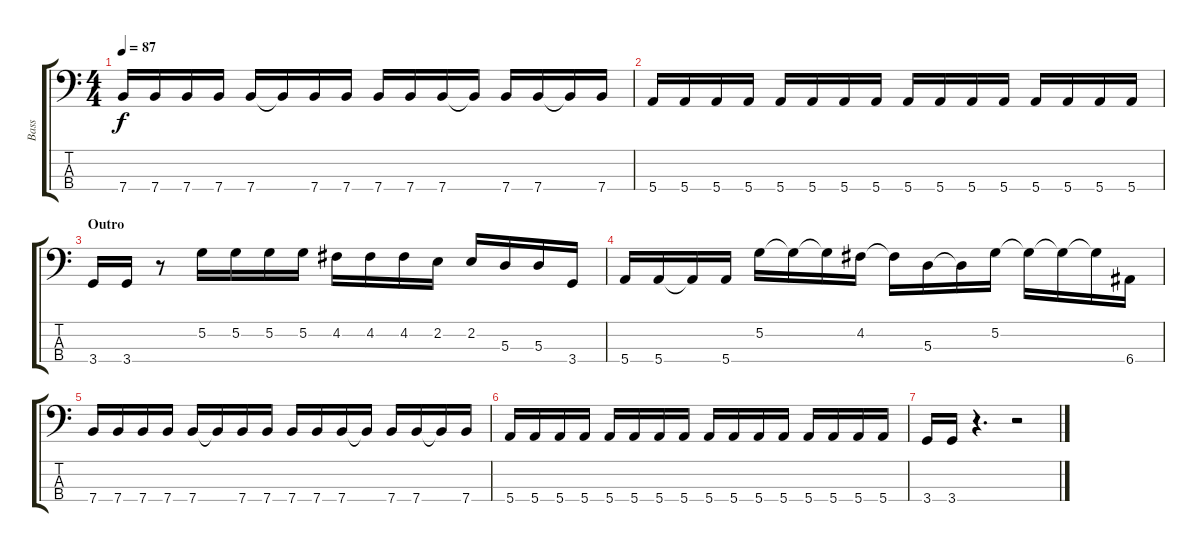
\track ("Bass" "Bass") {instrument electricbasspick}
\staff {score tabs}
\tuning (G2 D2 A1 E1) {hide}
\ts (4 4)
\tempo 87
\clef f4
\ks c
7.4.16{dy f} 7.4.16 7.4.16 7.4.16 7.4.16 7.4{t}.16 7.4.16 7.4.16 7.4.16 7.4.16 7.4.16 7.4{t}.16 7.4.16 7.4.16 7.4{t}.16 7.4.16 |
5.4.16 5.4.16 5.4.16 5.4.16 5.4.16 5.4.16 5.4.16 5.4.16 5.4.16 5.4.16 5.4.16 5.4.16 5.4.16 5.4.16 5.4.16 5.4.16 |
\section ("" "Outro")
3.4.16 3.4.16 r.8 5.2.16 5.2.16 5.2.16 5.2.16 4.2.16 4.2.16 4.2.16 2.2.16 2.2.16 5.3.16 5.3.16 3.4.16 |
5.4.16 5.4.16 5.4{t}.16 5.4.16 5.2.16 5.2{t}.16 5.2{t}.16 4.2.16 4.2{t}.16 5.3.16 5.3{t}.16 5.2.16 5.2{t}.16 5.2{t}.16 5.2{t}.16 6.4.16 |
7.4.16 7.4.16 7.4.16 7.4.16 7.4.16 7.4{t}.16 7.4.16 7.4.16 7.4.16 7.4.16 7.4.16 7.4{t}.16 7.4.16 7.4.16 7.4{t}.16 7.4.16 |
5.4.16 5.4.16 5.4.16 5.4.16 5.4.16 5.4.16 5.4.16 5.4.16 5.4.16 5.4.16 5.4.16 5.4.16 5.4.16 5.4.16 5.4.16 5.4.16 |
3.4.16 3.4.16 r.4{d} r.2
